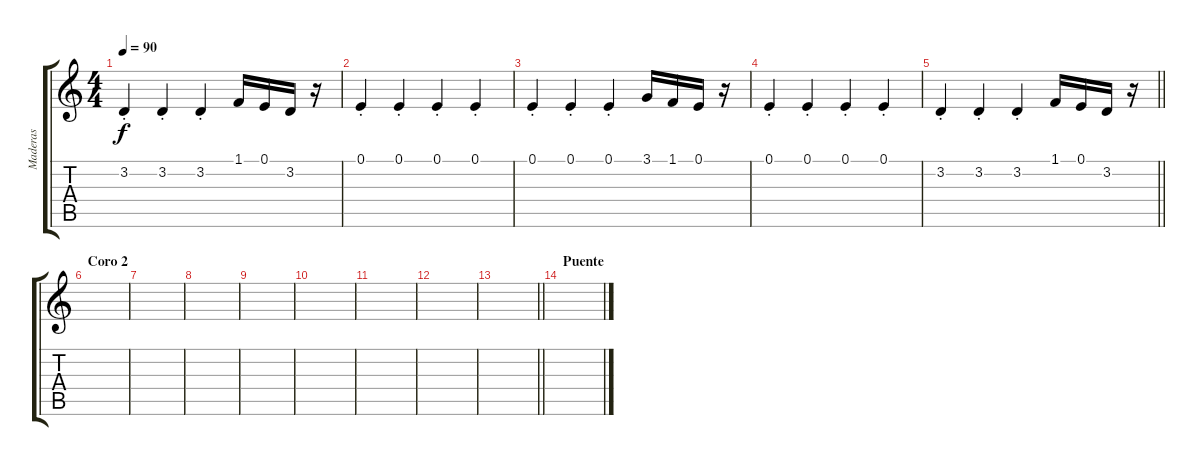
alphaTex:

\track ("Maderas" "Maderas") {instrument flute}
\staff {score tabs}
\tuning (E4 B3 G3 D3 A2 E2) {hide}
\ts (4 4)
\tempo 90
\clef g2
\ks c
3.2{st}.4{dy f} 3.2{st}.4 3.2{st}.4 1.1.16 0.1.16 3.2.16 r.16 |
0.1{st}.4 0.1{st}.4 0.1{st}.4 0.1{st}.4 |
0.1{st}.4 0.1{st}.4 0.1{st}.4 3.1.16 1.1.16 0.1.16 r.16 |
0.1{st}.4 0.1{st}.4 0.1{st}.4 0.1{st}.4 |
\barLineRight lightlight
3.2{st}.4 3.2{st}.4 3.2{st}.4 1.1.16 0.1.16 3.2.16 r.16 |
\section ("" "Coro 2")
|
|
|
|
|
|
|
\barLineRight lightlight
|
\section ("" "Puente")
